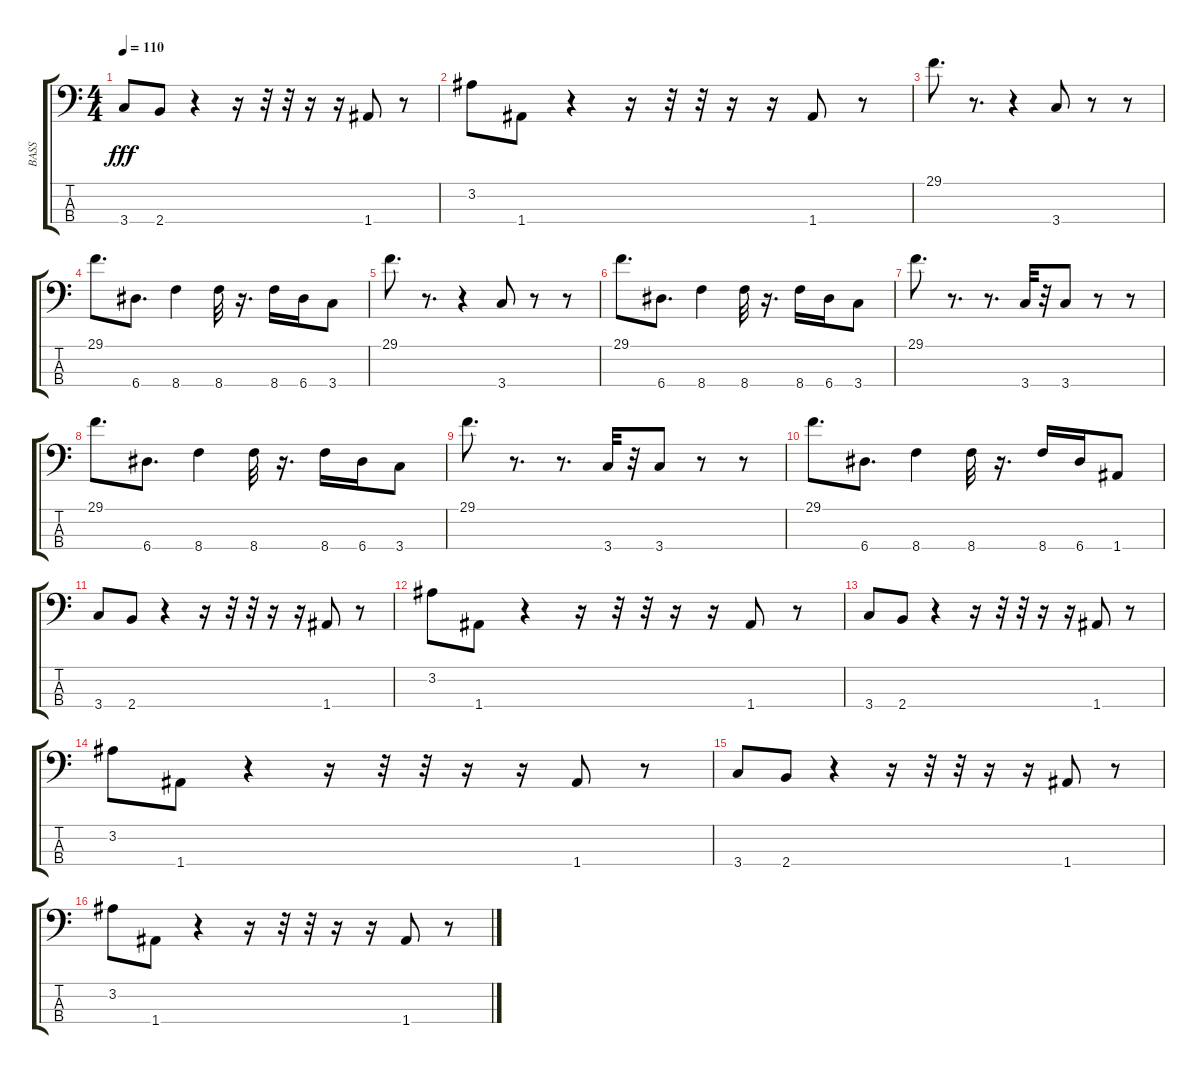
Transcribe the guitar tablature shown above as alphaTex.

\track ("BASS" "BASS") {solo instrument electricbassfinger}
\staff {score tabs}
\tuning (C-1 G2 D2 A1) {hide}
\ts (4 4)
\tempo 110
\clef f4
\ks c
3.4.8{dy fff} 2.4.8 r.4 r.16 r.32 r.32 r.16 r.16 1.4.8 r.8 |
3.2.8 1.4.8 r.4 r.16 r.32 r.32 r.16 r.16 1.4.8 r.8 |
29.1.8{d} r.8{d} r.4 3.4.8 r.8 r.8 |
29.1.8{d} 6.4.8{d} 8.4.4 8.4.32 r.16{d} 8.4.16 6.4.16 3.4.8 |
29.1.8{d} r.8{d} r.4 3.4.8 r.8 r.8 |
29.1.8{d} 6.4.8{d} 8.4.4 8.4.32 r.16{d} 8.4.16 6.4.16 3.4.8 |
29.1.8{d} r.8{d} r.8{d} 3.4.32 r.32 3.4.8 r.8 r.8 |
29.1.8{d} 6.4.8{d} 8.4.4 8.4.32 r.16{d} 8.4.16 6.4.16 3.4.8 |
29.1.8{d} r.8{d} r.8{d} 3.4.32 r.32 3.4.8 r.8 r.8 |
29.1.8{d} 6.4.8{d} 8.4.4 8.4.32 r.16{d} 8.4.16 6.4.16 1.4.8 |
3.4.8 2.4.8 r.4 r.16 r.32 r.32 r.16 r.16 1.4.8 r.8 |
3.2.8 1.4.8 r.4 r.16 r.32 r.32 r.16 r.16 1.4.8 r.8 |
3.4.8 2.4.8 r.4 r.16 r.32 r.32 r.16 r.16 1.4.8 r.8 |
3.2.8 1.4.8 r.4 r.16 r.32 r.32 r.16 r.16 1.4.8 r.8 |
3.4.8 2.4.8 r.4 r.16 r.32 r.32 r.16 r.16 1.4.8 r.8 |
3.2.8 1.4.8 r.4 r.16 r.32 r.32 r.16 r.16 1.4.8 r.8
